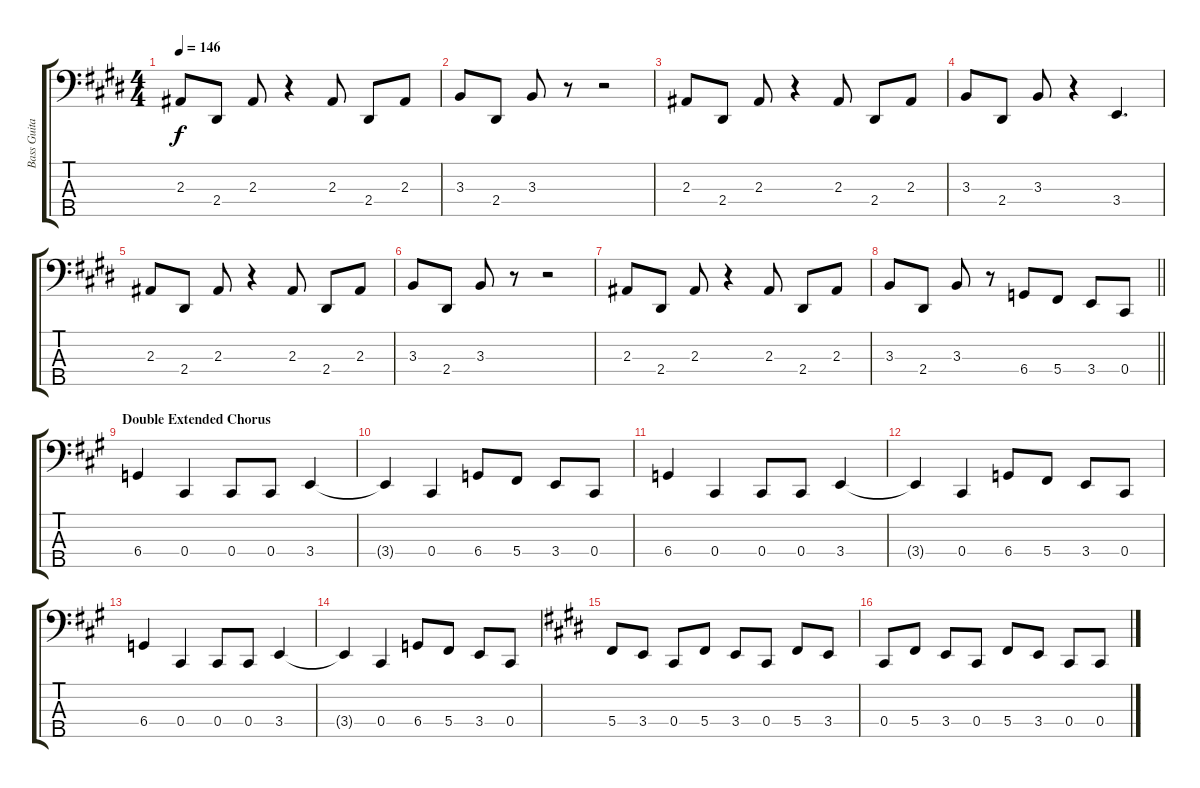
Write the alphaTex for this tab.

\track ("Bass Guitar" "Bass Guita") {instrument electricbassfinger}
\staff {score tabs}
\tuning (Gb2 Db2 Ab1 Db1 Ab0) {hide}
\ts (4 4)
\tempo 146
\clef f4
\ks e
2.3.8{dy f} 2.4.8 2.3.8 r.4 2.3.8 2.4.8 2.3.8 |
3.3.8 2.4.8 3.3.8 r.8 r.2 |
2.3.8 2.4.8 2.3.8 r.4 2.3.8 2.4.8 2.3.8 |
3.3.8 2.4.8 3.3.8 r.4 3.4.4{d} |
2.3.8 2.4.8 2.3.8 r.4 2.3.8 2.4.8 2.3.8 |
3.3.8 2.4.8 3.3.8 r.8 r.2 |
2.3.8 2.4.8 2.3.8 r.4 2.3.8 2.4.8 2.3.8 |
\barLineRight lightlight
3.3.8 2.4.8 3.3.8 r.8 6.4.8 5.4.8 3.4.8 0.4.8 |
\section ("" "Double Extended Chorus")
\ks a
6.4.4 0.4.4 0.4.8 0.4.8 3.4.4 |
3.4{t}.4 0.4.4 6.4.8 5.4.8 3.4.8 0.4.8 |
6.4.4 0.4.4 0.4.8 0.4.8 3.4.4 |
3.4{t}.4 0.4.4 6.4.8 5.4.8 3.4.8 0.4.8 |
6.4.4 0.4.4 0.4.8 0.4.8 3.4.4 |
3.4{t}.4 0.4.4 6.4.8 5.4.8 3.4.8 0.4.8 |
\ks e
5.4.8 3.4.8 0.4.8 5.4.8 3.4.8 0.4.8 5.4.8 3.4.8 |
0.4.8 5.4.8 3.4.8 0.4.8 5.4.8 3.4.8 0.4.8 0.4.8
